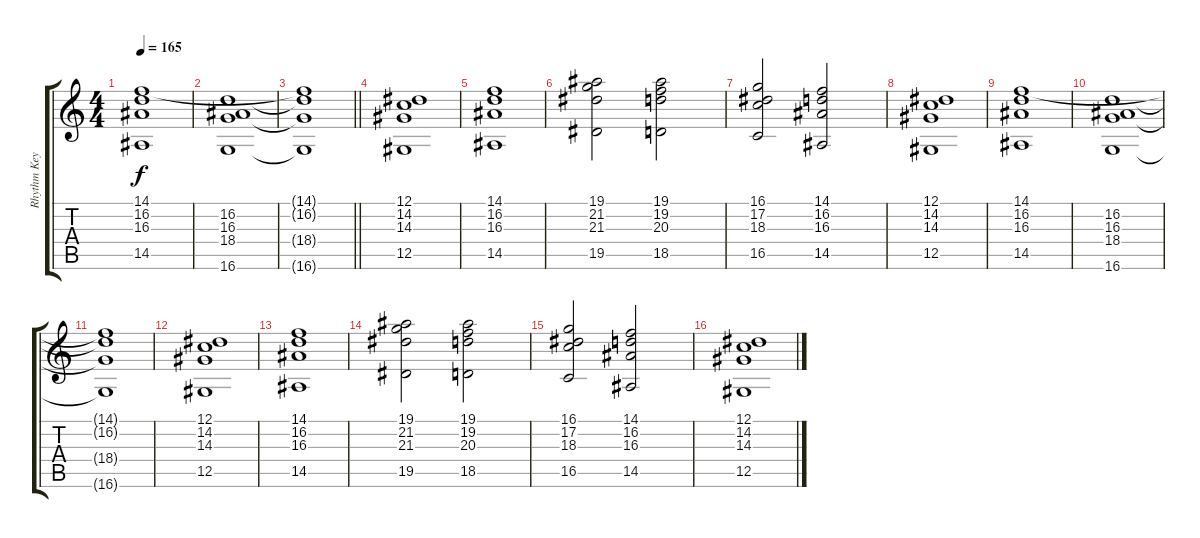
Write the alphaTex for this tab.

\track ("Rhythm Keyboard" "Rhythm Key") {instrument stringensemble1}
\staff {score tabs}
\tuning (Eb4 Bb3 Gb3 Db3 Ab2 Eb2) {hide}
\ts (4 4)
\tempo 165
\clef g2
\ks c
(14.1 16.2 16.3 14.5).1{dy f} |
(16.2 16.3 18.4 16.6).1 |
\barLineRight lightlight
(14.1{t} 16.2{t} 18.4{t} 16.6{t}).1 |
(12.1 14.2 14.3 12.5).1 |
(14.1 16.2 16.3 14.5).1 |
(19.1 21.2 21.3 19.5).2 (19.1 19.2 20.3 18.5).2 |
(16.1 17.2 18.3 16.5).2 (14.1 16.2 16.3 14.5).2 |
(12.1 14.2 14.3 12.5).1 |
(14.1 16.2 16.3 14.5).1 |
(16.2 16.3 18.4 16.6).1 |
(14.1{t} 16.2{t} 18.4{t} 16.6{t}).1 |
(12.1 14.2 14.3 12.5).1 |
(14.1 16.2 16.3 14.5).1 |
(19.1 21.2 21.3 19.5).2 (19.1 19.2 20.3 18.5).2 |
(16.1 17.2 18.3 16.5).2 (14.1 16.2 16.3 14.5).2 |
(12.1 14.2 14.3 12.5).1
